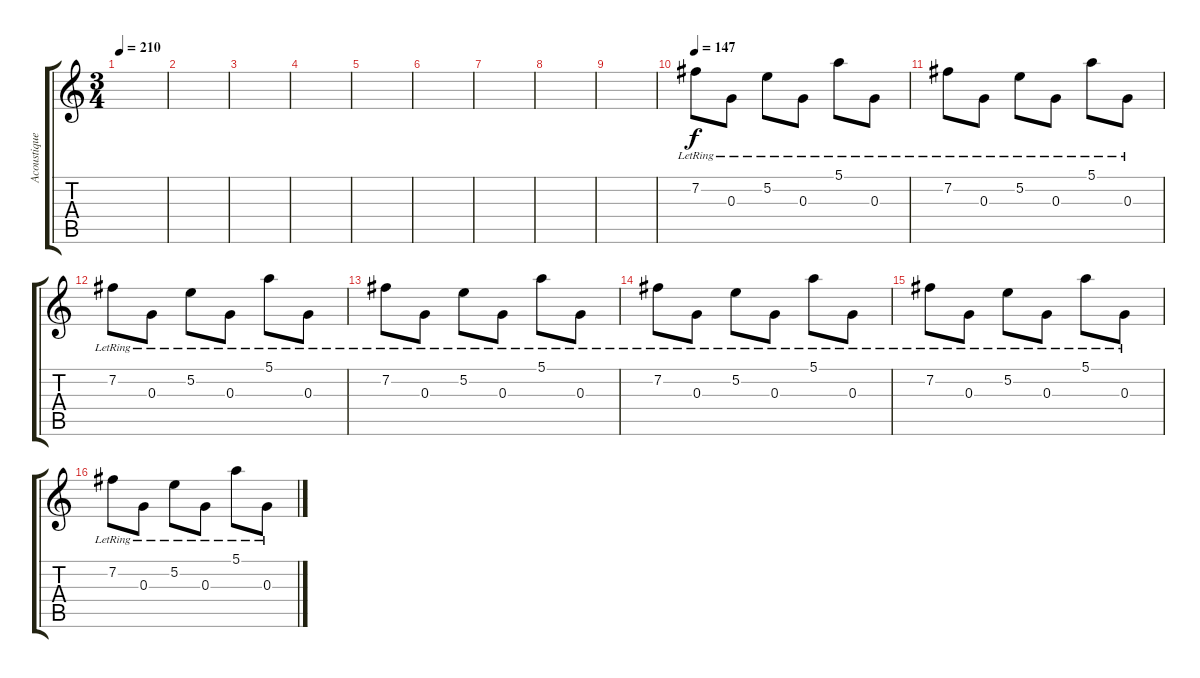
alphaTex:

\track ("Acoustique Guitar" "Acoustique") {instrument acousticguitarsteel}
\staff {score tabs}
\tuning (E4 B3 G3 D3 A2 E2) {hide}
\ts (3 4)
\tempo 210
\clef g2
\ks c
|
|
|
|
|
|
|
|
|
\tempo 147
7.2{lr}.8 0.3{lr}.8 5.2{lr}.8 0.3{lr}.8 5.1{lr}.8 0.3{lr}.8 |
7.2{lr}.8 0.3{lr}.8 5.2{lr}.8 0.3{lr}.8 5.1{lr}.8 0.3{lr}.8 |
7.2{lr}.8 0.3{lr}.8 5.2{lr}.8 0.3{lr}.8 5.1{lr}.8 0.3{lr}.8 |
7.2{lr}.8 0.3{lr}.8 5.2{lr}.8 0.3{lr}.8 5.1{lr}.8 0.3{lr}.8 |
7.2{lr}.8 0.3{lr}.8 5.2{lr}.8 0.3{lr}.8 5.1{lr}.8 0.3{lr}.8 |
7.2{lr}.8 0.3{lr}.8 5.2{lr}.8 0.3{lr}.8 5.1{lr}.8 0.3{lr}.8 |
7.2{lr}.8 0.3{lr}.8 5.2{lr}.8 0.3{lr}.8 5.1{lr}.8 0.3{lr}.8
